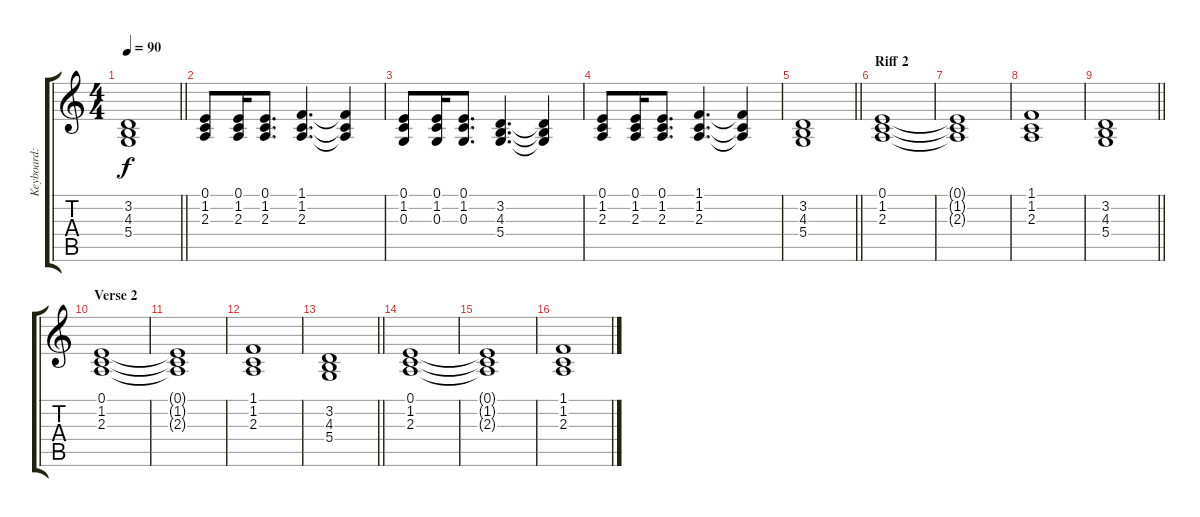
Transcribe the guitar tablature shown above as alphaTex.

\track ("Keyboard: Lars Andrè Rørvik Larsen" "Keyboard: ") {instrument stringensemble1}
\staff {score tabs}
\tuning (E4 B3 G3 D3 A2 E2) {hide}
\ts (4 4)
\tempo 90
\clef g2
\barLineRight lightlight
\ks aminor
(3.2 4.3 5.4).1{dy f} |
(0.1 1.2 2.3).8 (0.1 1.2 2.3).16 (0.1 1.2 2.3).8{d} (1.1 1.2 2.3).4{d} (1.1{t} 1.2{t} 2.3{t}).4 |
(0.1 1.2 0.3).8 (0.1 1.2 0.3).16 (0.1 1.2 0.3).8{d} (3.2 4.3 5.4).4{d} (3.2{t} 4.3{t} 5.4{t}).4 |
(0.1 1.2 2.3).8 (0.1 1.2 2.3).16 (0.1 1.2 2.3).8{d} (1.1 1.2 2.3).4{d} (1.1{t} 1.2{t} 2.3{t}).4 |
\barLineRight lightlight
(3.2 4.3 5.4).1 |
\section ("" "Riff 2")
(0.1 1.2 2.3).1 |
(0.1{t} 1.2{t} 2.3{t}).1 |
(1.1 1.2 2.3).1 |
\barLineRight lightlight
(3.2 4.3 5.4).1 |
\section ("" "Verse 2")
(0.1 1.2 2.3).1 |
(0.1{t} 1.2{t} 2.3{t}).1 |
(1.1 1.2 2.3).1 |
\barLineRight lightlight
(3.2 4.3 5.4).1 |
(0.1 1.2 2.3).1 |
(0.1{t} 1.2{t} 2.3{t}).1 |
(1.1 1.2 2.3).1
